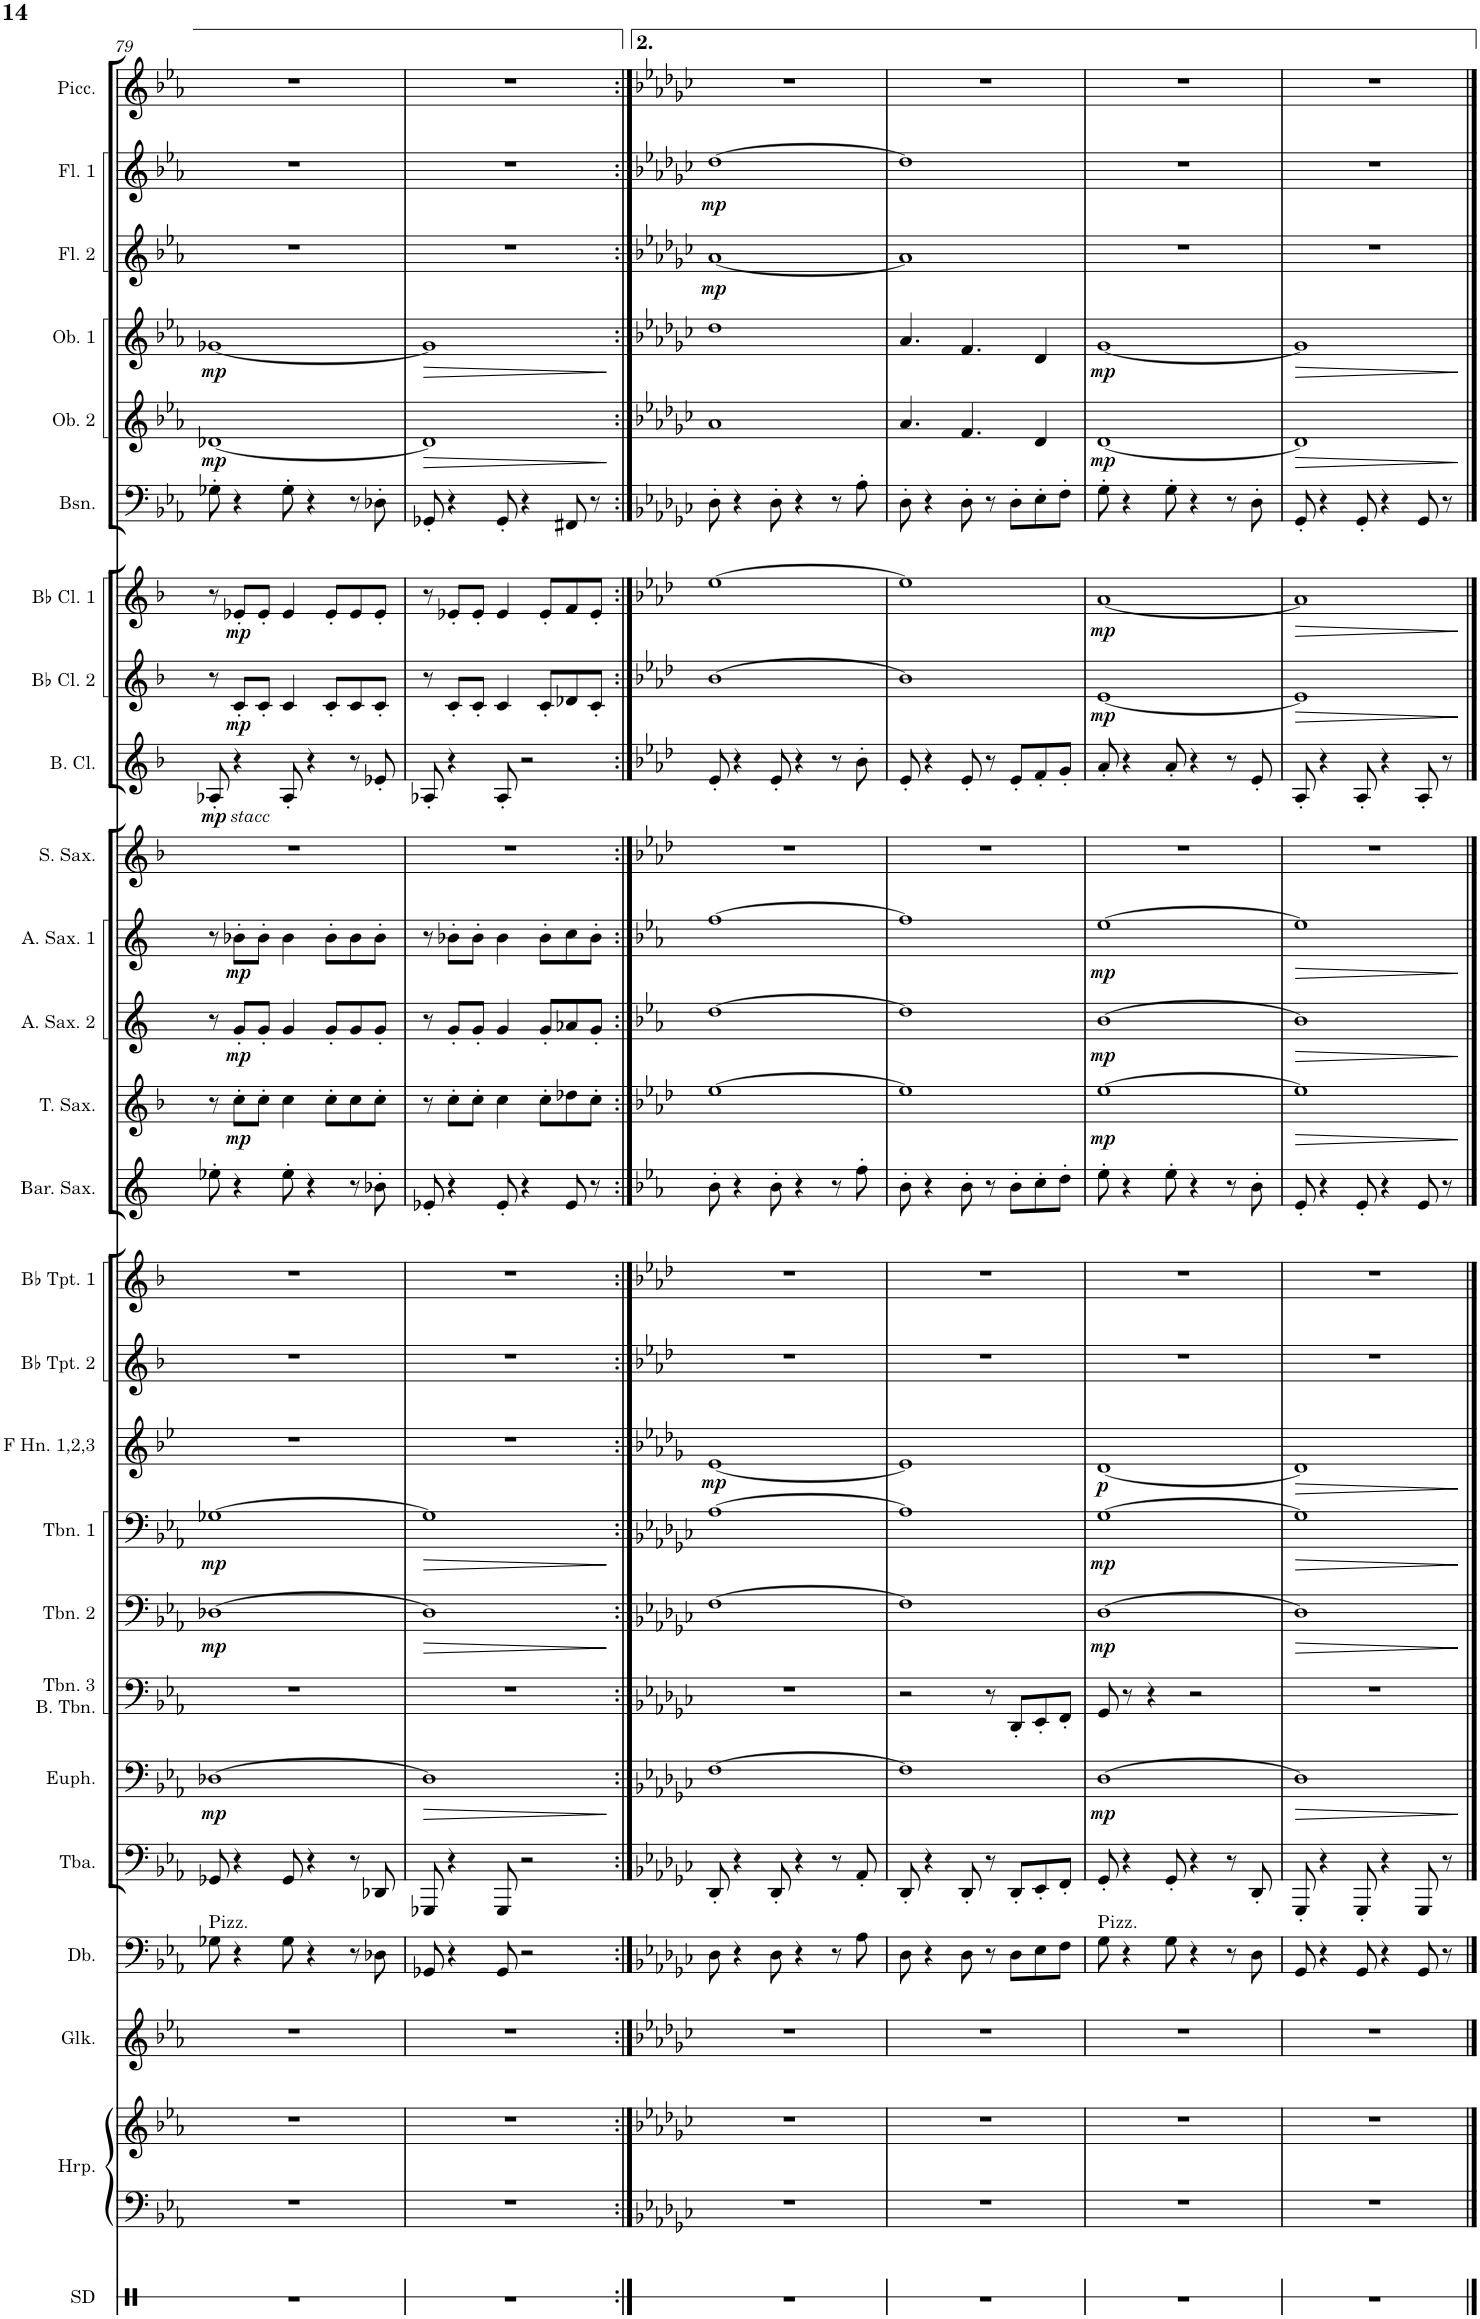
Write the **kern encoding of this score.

**kern	**kern	**kern	**kern	**kern	**kern	**kern	**dynam	**kern	**kern	**dynam	**kern	**dynam	**kern	**dynam	**kern	**kern	**kern	**kern	**dynam	**kern	**dynam	**kern	**dynam	**kern	**kern	**dynam	**kern	**dynam	**kern	**dynam	**kern	**kern	**dynam	**kern	**dynam	**kern	**dynam	**kern	**dynam	**kern
*part26	*part25	*part25	*part24	*part23	*part22	*part21	*part21	*part20	*part19	*part19	*part18	*part18	*part17	*part17	*part16	*part15	*part14	*part13	*part13	*part12	*part12	*part11	*part11	*part10	*part9	*part9	*part8	*part8	*part7	*part7	*part6	*part5	*part5	*part4	*part4	*part3	*part3	*part2	*part2	*part1
*staff27	*staff26	*staff25	*staff24	*staff23	*staff22	*staff21	*staff21	*staff20	*staff19	*staff19	*staff18	*staff18	*staff17	*staff17	*staff16	*staff15	*staff14	*staff13	*staff13	*staff12	*staff12	*staff11	*staff11	*staff10	*staff9	*staff9	*staff8	*staff8	*staff7	*staff7	*staff6	*staff5	*staff5	*staff4	*staff4	*staff3	*staff3	*staff2	*staff2	*staff1
*I"Snare Drum	*I"Harp	*	*I"Glockenspiel	*I"Double Bass	*I"Tuba	*I"Euphonium	*	*I"Trombone 3 &amp; Bass Trombone	*I"Trombone 2	*	*I"Trombone 1	*	*I"F Horn 1,2,3	*	*I"Bb Trumpet 2	*I"Bb Trumpet 1	*I"Baritone Saxophone	*I"Tenor Saxophone	*	*I"Alto Saxophone 2	*	*I"Alto Saxophone 1	*	*I"Soprano Saxophone	*I"Bass Clarinet	*	*I"Bb Clarinet 2	*	*I"Bb Clarinet 1	*	*I"Bassoon	*I"Oboe 2	*	*I"Oboe 1	*	*I"Flute 2	*	*I"Flute 1	*	*I"Piccolo
*I'SD	*I'Hrp.	*	*I'Glk.	*I'Db.	*I'Tba.	*I'Euph.	*	*I'Tbn. 3 B. Tbn.	*I'Tbn. 2	*	*I'Tbn. 1	*	*I'F Hn. 1,2,3	*	*I'Bb Tpt. 2	*I'Bb Tpt. 1	*I'Bar. Sax.	*I'T. Sax.	*	*I'A. Sax. 2	*	*I'A. Sax. 1	*	*I'S. Sax.	*I'B. Cl.	*	*I'Bb Cl. 2	*	*I'Bb Cl. 1	*	*I'Bsn.	*I'Ob. 2	*	*I'Ob. 1	*	*I'Fl. 2	*	*I'Fl. 1	*	*I'Picc.
!!LO:PB:g=z
*clefX	*clefF4	*clefG2	*clefG2	*clefF4	*clefF4	*clefF4	*	*clefF4	*clefF4	*	*clefF4	*	*clefG2	*	*clefG2	*clefG2	*clefG2	*clefG2	*	*clefG2	*	*clefG2	*	*clefG2	*clefG2	*	*clefG2	*	*clefG2	*	*clefF4	*clefG2	*	*clefG2	*	*clefG2	*	*clefG2	*	*clefG2
*	*	*	*Trd-14c-24	*Trd7c12	*	*	*	*	*	*	*	*	*Trd4c7	*	*Trd1c2	*Trd1c2	*Trd12c21	*Trd8c14	*	*Trd5c9	*	*Trd5c9	*	*Trd1c2	*Trd8c14	*	*Trd1c2	*	*Trd1c2	*	*	*	*	*	*	*	*	*	*	*Trd-7c-12
*k[]	*k[b-e-a-]	*k[b-e-a-]	*k[b-e-a-]	*k[b-e-a-]	*k[b-e-a-]	*k[b-e-a-]	*	*k[b-e-a-]	*k[b-e-a-]	*	*k[b-e-a-]	*	*k[b-e-]	*	*k[b-]	*k[b-]	*k[]	*k[b-]	*	*k[]	*	*k[]	*	*k[b-]	*k[b-]	*	*k[b-]	*	*k[b-]	*	*k[b-e-a-]	*k[b-e-a-]	*	*k[b-e-a-]	*	*k[b-e-a-]	*	*k[b-e-a-]	*	*k[b-e-a-]
*M4/4	*M4/4	*M4/4	*M4/4	*M4/4	*M4/4	*M4/4	*	*M4/4	*M4/4	*	*M4/4	*	*M4/4	*	*M4/4	*M4/4	*M4/4	*M4/4	*	*M4/4	*	*M4/4	*	*M4/4	*M4/4	*	*M4/4	*	*M4/4	*	*M4/4	*M4/4	*	*M4/4	*	*M4/4	*	*M4/4	*	*M4/4
=79	=79	=79	=79	=79	=79	=79	=79	=79	=79	=79	=79	=79	=79	=79	=79	=79	=79	=79	=79	=79	=79	=79	=79	=79	=79	=79	=79	=79	=79	=79	=79	=79	=79	=79	=79	=79	=79	=79	=79	=79
!	!	!	!	!	!	!	!	!	!	!	!	!	!	!	!	!	!	!	!	!	!	!	!	!	!LO:TX:b:i:t=stacc	!	!	!	!	!	!	!	!	!	!	!	!	!	!	!
!	!	!	!	!LO:TX:a:t=Pizz.	!	!	!	!	!	!	!	!	!	!	!	!	!	!	!	!	!	!	!	!	!	!	!	!	!	!	!	!	!	!	!	!	!	!	!	!
!	!	!	!	!	!	!	!LO:DY:b	!	!	!LO:DY:b	!	!LO:DY:b	!	!	!	!	!	!	!	!	!	!	!	!	!	!LO:DY:b	!	!	!	!	!	!	!LO:DY:b	!	!LO:DY:b	!	!	!	!	!
1r	1r	1r	1r	8G-X\	8GG-X/	[1D-X	mp	1r	[1D-X	mp	[1G-X	mp	1r	.	1r	1r	8ee-X'\	8r	.	8r	.	8r	.	1r	8A-X'/	mp	8r	.	8r	.	8G-X'\	[1d-X	mp	[1g-X	mp	1r	.	1r	.	1r
!	!	!	!	!	!	!	!	!	!	!	!	!	!	!	!	!	!	!	!LO:DY:b	!	!LO:DY:b	!	!LO:DY:b	!	!	!	!	!LO:DY:b	!	!LO:DY:b	!	!	!	!	!	!	!	!	!	!
.	.	.	.	4r	4r	.	.	.	.	.	.	.	.	.	.	.	4r	8cc'\L	mp	8g'/L	mp	8b-X'\L	mp	.	4r	.	8c'/L	mp	8e-X'/L	mp	4r	.	.	.	.	.	.	.	.	.
.	.	.	.	.	.	.	.	.	.	.	.	.	.	.	.	.	.	8cc'\J	.	8g'/J	.	8b-'\J	.	.	.	.	8c'/J	.	8e-'/J	.	.	.	.	.	.	.	.	.	.	.
.	.	.	.	8G-\	8GG-/	.	.	.	.	.	.	.	.	.	.	.	8ee-'\	4cc\	.	4g/	.	4b-\	.	.	8A-'/	.	4c/	.	4e-/	.	8G-'\	.	.	.	.	.	.	.	.	.
.	.	.	.	4r	4r	.	.	.	.	.	.	.	.	.	.	.	4r	.	.	.	.	.	.	.	4r	.	.	.	.	.	4r	.	.	.	.	.	.	.	.	.
.	.	.	.	.	.	.	.	.	.	.	.	.	.	.	.	.	.	8cc'\L	.	8g'/L	.	8b-'\L	.	.	.	.	8c'/L	.	8e-'/L	.	.	.	.	.	.	.	.	.	.	.
.	.	.	.	8r	8r	.	.	.	.	.	.	.	.	.	.	.	8r	8cc\	.	8g/	.	8b-\	.	.	8r	.	8c/	.	8e-/	.	8r	.	.	.	.	.	.	.	.	.
.	.	.	.	8D-X\	8DD-X/	.	.	.	.	.	.	.	.	.	.	.	8b-X'\	8cc'\J	.	8g'/J	.	8b-'\J	.	.	8e-X'/	.	8c'/J	.	8e-'/J	.	8D-X'\	.	.	.	.	.	.	.	.	.
=80	=80	=80	=80	=80	=80	=80	=80	=80	=80	=80	=80	=80	=80	=80	=80	=80	=80	=80	=80	=80	=80	=80	=80	=80	=80	=80	=80	=80	=80	=80	=80	=80	=80	=80	=80	=80	=80	=80	=80	=80
!	!	!	!	!	!	!	!LO:HP:b	!	!	!LO:HP:b	!	!LO:HP:b	!	!	!	!	!	!	!	!	!	!	!	!	!	!	!	!	!	!	!	!	!LO:HP:b	!	!LO:HP:b	!	!	!	!	!
1r	1r	1r	1r	8GG-X/	8GGG-X/	1D-]	>	1r	1D-]	>	1G-]	>	1r	.	1r	1r	8e-X'/	8r	.	8r	.	8r	.	1r	8A-X'/	.	8r	.	8r	.	8GG-X'/	1d-]	>	1g-]	>	1r	.	1r	.	1r
.	.	.	.	4r	4r	.	.	.	.	.	.	.	.	.	.	.	4r	8cc'\L	.	8g'/L	.	8b-X'\L	.	.	4r	.	8c'/L	.	8e-X'/L	.	4r	.	.	.	.	.	.	.	.	.
.	.	.	.	.	.	.	.	.	.	.	.	.	.	.	.	.	.	8cc'\J	.	8g'/J	.	8b-'\J	.	.	.	.	8c'/J	.	8e-'/J	.	.	.	.	.	.	.	.	.	.	.
.	.	.	.	8GG-/	8GGG-/	.	.	.	.	.	.	.	.	.	.	.	8e-'/	4cc\	.	4g/	.	4b-\	.	.	8A-'/	.	4c/	.	4e-/	.	8GG-'/	.	.	.	.	.	.	.	.	.
.	.	.	.	2r	2r	.	.	.	.	.	.	.	.	.	.	.	4r	.	.	.	.	.	.	.	2r	.	.	.	.	.	4r	.	.	.	.	.	.	.	.	.
.	.	.	.	.	.	.	.	.	.	.	.	.	.	.	.	.	.	8cc'\L	.	8g'/L	.	8b-'\L	.	.	.	.	8c'/L	.	8e-'/L	.	.	.	.	.	.	.	.	.	.	.
.	.	.	.	.	.	.	.	.	.	.	.	.	.	.	.	.	8e-/	8dd-X\	.	8a-X/	.	8cc\	.	.	.	.	8d-X/	.	8f/	.	8FF#X/	.	.	.	.	.	.	.	.	.
.	.	.	.	.	.	.	.	.	.	.	.	.	.	.	.	.	8r	8cc'\J	.	8g'/J	.	8b-'\J	.	.	.	.	8c'/J	.	8e-'/J	.	8r	.	.	.	.	.	.	.	.	.
.	.	.	.	.	.	.	]	.	.	]	.	]	.	.	.	.	.	.	.	.	.	.	.	.	.	.	.	.	.	.	.	.	]	.	]	.	.	.	.	.
=81:|!	=81:|!	=81:|!	=81:|!	=81:|!	=81:|!	=81:|!	=81:|!	=81:|!	=81:|!	=81:|!	=81:|!	=81:|!	=81:|!	=81:|!	=81:|!	=81:|!	=81:|!	=81:|!	=81:|!	=81:|!	=81:|!	=81:|!	=81:|!	=81:|!	=81:|!	=81:|!	=81:|!	=81:|!	=81:|!	=81:|!	=81:|!	=81:|!	=81:|!	=81:|!	=81:|!	=81:|!	=81:|!	=81:|!	=81:|!	=81:|!
*	*k[b-e-a-d-g-c-]	*k[b-e-a-d-g-c-]	*k[b-e-a-d-g-c-]	*k[b-e-a-d-g-c-]	*k[b-e-a-d-g-c-]	*k[b-e-a-d-g-c-]	*	*k[b-e-a-d-g-c-]	*k[b-e-a-d-g-c-]	*	*k[b-e-a-d-g-c-]	*	*k[b-e-a-d-g-]	*	*k[b-e-a-d-]	*k[b-e-a-d-]	*k[b-e-a-]	*k[b-e-a-d-]	*	*k[b-e-a-]	*	*k[b-e-a-]	*	*k[b-e-a-d-]	*k[b-e-a-d-]	*	*k[b-e-a-d-]	*	*k[b-e-a-d-]	*	*k[b-e-a-d-g-c-]	*k[b-e-a-d-g-c-]	*	*k[b-e-a-d-g-c-]	*	*k[b-e-a-d-g-c-]	*	*k[b-e-a-d-g-c-]	*	*k[b-e-a-d-g-c-]
!	!	!	!	!	!	!	!	!	!	!	!	!	!	!LO:DY:b	!	!	!	!	!	!	!	!	!	!	!	!	!	!	!	!	!	!	!	!	!	!	!LO:DY:b	!	!LO:DY:b	!
1r	1r	1r	1r	8D-\	8DD-'/	[1F	.	1r	[1F	.	[1A-	.	[1e-	mp	1r	1r	8b-'\	[1ee-	.	[1dd	.	[1ff	.	1r	8e-'/	.	[1b-	.	[1ee-	.	8D-'\	1a-	.	1dd-	.	[1a-	mp	[1dd-	mp	1r
.	.	.	.	4r	4r	.	.	.	.	.	.	.	.	.	.	.	4r	.	.	.	.	.	.	.	4r	.	.	.	.	.	4r	.	.	.	.	.	.	.	.	.
.	.	.	.	8D-\	8DD-'/	.	.	.	.	.	.	.	.	.	.	.	8b-'\	.	.	.	.	.	.	.	8e-'/	.	.	.	.	.	8D-'\	.	.	.	.	.	.	.	.	.
.	.	.	.	4r	4r	.	.	.	.	.	.	.	.	.	.	.	4r	.	.	.	.	.	.	.	4r	.	.	.	.	.	4r	.	.	.	.	.	.	.	.	.
.	.	.	.	8r	8r	.	.	.	.	.	.	.	.	.	.	.	8r	.	.	.	.	.	.	.	8r	.	.	.	.	.	8r	.	.	.	.	.	.	.	.	.
.	.	.	.	8A-\	8AA-'/	.	.	.	.	.	.	.	.	.	.	.	8ff'\	.	.	.	.	.	.	.	8b-'\	.	.	.	.	.	8A-'\	.	.	.	.	.	.	.	.	.
=82	=82	=82	=82	=82	=82	=82	=82	=82	=82	=82	=82	=82	=82	=82	=82	=82	=82	=82	=82	=82	=82	=82	=82	=82	=82	=82	=82	=82	=82	=82	=82	=82	=82	=82	=82	=82	=82	=82	=82	=82
1r	1r	1r	1r	8D-\	8DD-'/	1F]	.	2r	1F]	.	1A-]	.	1e-]	.	1r	1r	8b-'\	1ee-]	.	1dd]	.	1ff]	.	1r	8e-'/	.	1b-]	.	1ee-]	.	8D-'\	4.a-/	.	4.a-/	.	1a-]	.	1dd-]	.	1r
.	.	.	.	4r	4r	.	.	.	.	.	.	.	.	.	.	.	4r	.	.	.	.	.	.	.	4r	.	.	.	.	.	4r	.	.	.	.	.	.	.	.	.
.	.	.	.	8D-\	8DD-'/	.	.	.	.	.	.	.	.	.	.	.	8b-'\	.	.	.	.	.	.	.	8e-'/	.	.	.	.	.	8D-'\	4.f/	.	4.f/	.	.	.	.	.	.
.	.	.	.	8r	8r	.	.	8r	.	.	.	.	.	.	.	.	8r	.	.	.	.	.	.	.	8r	.	.	.	.	.	8r	.	.	.	.	.	.	.	.	.
.	.	.	.	8D-\L	8DD-'/L	.	.	8DD-'/L	.	.	.	.	.	.	.	.	8b-'\L	.	.	.	.	.	.	.	8e-'/L	.	.	.	.	.	8D-'\L	.	.	.	.	.	.	.	.	.
.	.	.	.	8E-\	8EE-'/	.	.	8EE-'/	.	.	.	.	.	.	.	.	8cc'\	.	.	.	.	.	.	.	8f'/	.	.	.	.	.	8E-'\	4d-/	.	4d-/	.	.	.	.	.	.
.	.	.	.	8F\J	8FF'/J	.	.	8FF'/J	.	.	.	.	.	.	.	.	8dd'\J	.	.	.	.	.	.	.	8g'/J	.	.	.	.	.	8F'\J	.	.	.	.	.	.	.	.	.
=83	=83	=83	=83	=83	=83	=83	=83	=83	=83	=83	=83	=83	=83	=83	=83	=83	=83	=83	=83	=83	=83	=83	=83	=83	=83	=83	=83	=83	=83	=83	=83	=83	=83	=83	=83	=83	=83	=83	=83	=83
!	!	!	!	!LO:TX:a:t=Pizz.	!	!	!	!	!	!	!	!	!	!	!	!	!	!	!	!	!	!	!	!	!	!	!	!	!	!	!	!	!	!	!	!	!	!	!	!
!	!	!	!	!	!	!	!LO:DY:b	!	!	!LO:DY:b	!	!LO:DY:b	!	!LO:DY:b	!	!	!	!	!LO:DY:b	!	!LO:DY:b	!	!LO:DY:b	!	!	!	!	!LO:DY:b	!	!LO:DY:b	!	!	!LO:DY:b	!	!LO:DY:b	!	!	!	!	!
1r	1r	1r	1r	8G-\	8GG-'/	[1D-	mp	8GG-/	[1D-	mp	[1G-	mp	[1d-	p	1r	1r	8ee-'\	[1ee-	mp	[1b-	mp	[1ee-	mp	1r	8a-'/	.	[1e-	mp	[1a-	mp	8G-'\	[1d-	mp	[1g-	mp	1r	.	1r	.	1r
.	.	.	.	4r	4r	.	.	8r	.	.	.	.	.	.	.	.	4r	.	.	.	.	.	.	.	4r	.	.	.	.	.	4r	.	.	.	.	.	.	.	.	.
.	.	.	.	.	.	.	.	4r	.	.	.	.	.	.	.	.	.	.	.	.	.	.	.	.	.	.	.	.	.	.	.	.	.	.	.	.	.	.	.	.
.	.	.	.	8G-\	8GG-'/	.	.	.	.	.	.	.	.	.	.	.	8ee-'\	.	.	.	.	.	.	.	8a-'/	.	.	.	.	.	8G-'\	.	.	.	.	.	.	.	.	.
.	.	.	.	4r	4r	.	.	2r	.	.	.	.	.	.	.	.	4r	.	.	.	.	.	.	.	4r	.	.	.	.	.	4r	.	.	.	.	.	.	.	.	.
.	.	.	.	8r	8r	.	.	.	.	.	.	.	.	.	.	.	8r	.	.	.	.	.	.	.	8r	.	.	.	.	.	8r	.	.	.	.	.	.	.	.	.
.	.	.	.	8D-\	8DD-'/	.	.	.	.	.	.	.	.	.	.	.	8b-'\	.	.	.	.	.	.	.	8e-'/	.	.	.	.	.	8D-'\	.	.	.	.	.	.	.	.	.
=84	=84	=84	=84	=84	=84	=84	=84	=84	=84	=84	=84	=84	=84	=84	=84	=84	=84	=84	=84	=84	=84	=84	=84	=84	=84	=84	=84	=84	=84	=84	=84	=84	=84	=84	=84	=84	=84	=84	=84	=84
!	!	!	!	!	!	!	!LO:HP:b	!	!	!LO:HP:b	!	!LO:HP:b	!	!LO:HP:b	!	!	!	!	!LO:HP:b	!	!LO:HP:b	!	!LO:HP:b	!	!	!	!	!LO:HP:b	!	!LO:HP:b	!	!	!LO:HP:b	!	!LO:HP:b	!	!	!	!	!
1r	1r	1r	1r	8GG-/	8GGG-'/	1D-]	>	1r	1D-]	>	1G-]	>	1d-]	>	1r	1r	8e-'/	1ee-]	>	1b-]	>	1ee-]	>	1r	8A-'/	.	1e-]	>	1a-]	>	8GG-'/	1d-]	>	1g-]	>	1r	.	1r	.	1r
.	.	.	.	4r	4r	.	.	.	.	.	.	.	.	.	.	.	4r	.	.	.	.	.	.	.	4r	.	.	.	.	.	4r	.	.	.	.	.	.	.	.	.
.	.	.	.	8GG-/	8GGG-'/	.	.	.	.	.	.	.	.	.	.	.	8e-'/	.	.	.	.	.	.	.	8A-'/	.	.	.	.	.	8GG-'/	.	.	.	.	.	.	.	.	.
.	.	.	.	4r	4r	.	.	.	.	.	.	.	.	.	.	.	4r	.	.	.	.	.	.	.	4r	.	.	.	.	.	4r	.	.	.	.	.	.	.	.	.
.	.	.	.	8GG-/	8GGG-/	.	.	.	.	.	.	.	.	.	.	.	8e-/	.	.	.	.	.	.	.	8A-'/	.	.	.	.	.	8GG-/	.	.	.	.	.	.	.	.	.
.	.	.	.	8r	8r	.	.	.	.	.	.	.	.	.	.	.	8r	.	.	.	.	.	.	.	8r	.	.	.	.	.	8r	.	.	.	.	.	.	.	.	.
.	.	.	.	.	.	.	]	.	.	]	.	]	.	]	.	.	.	.	]	.	]	.	]	.	.	.	.	]	.	]	.	.	]	.	]	.	.	.	.	.
==	==	==	==	==	==	==	==	==	==	==	==	==	==	==	==	==	==	==	==	==	==	==	==	==	==	==	==	==	==	==	==	==	==	==	==	==	==	==	==	==
*-	*-	*-	*-	*-	*-	*-	*-	*-	*-	*-	*-	*-	*-	*-	*-	*-	*-	*-	*-	*-	*-	*-	*-	*-	*-	*-	*-	*-	*-	*-	*-	*-	*-	*-	*-	*-	*-	*-	*-	*-
